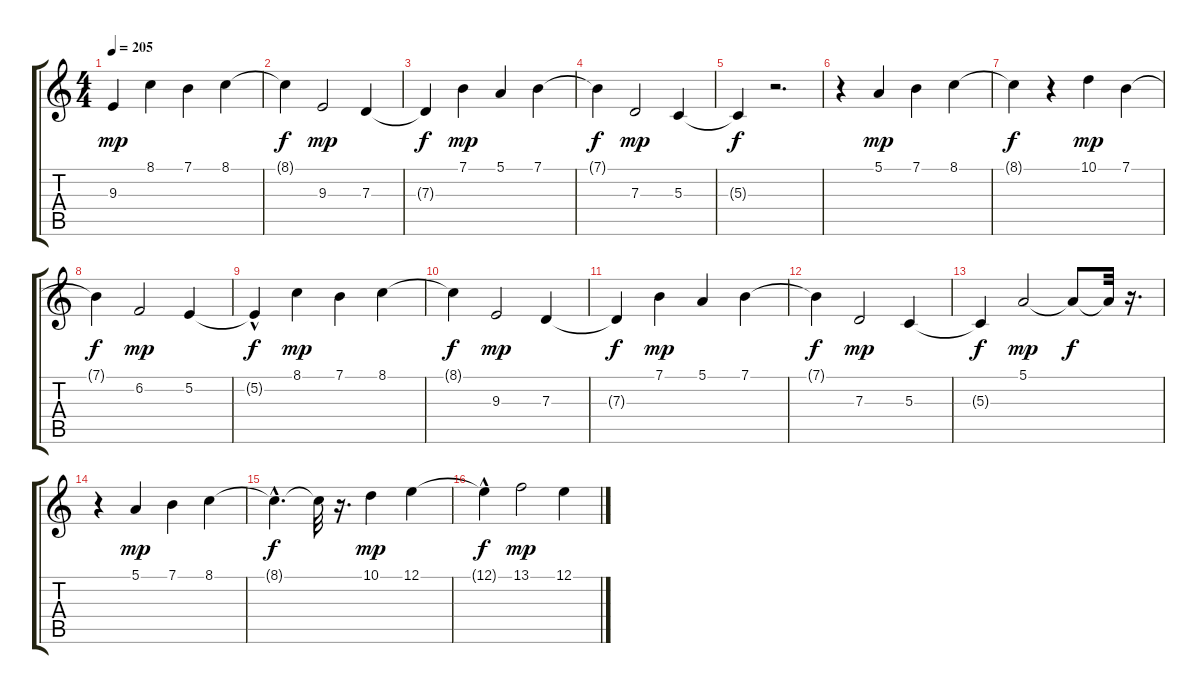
\track "" {instrument vibraphone}
\staff {score tabs}
\tuning (E4 B3 G3 D3 A2 E2) {hide}
\ts (4 4)
\tempo 205
\clef g2
\ks c
9.3.4{dy mp} 8.1.4 7.1.4 8.1.4 |
8.1{t}.4{dy f} 9.3.2{dy mp} 7.3.4 |
7.3{t}.4{dy f} 7.1.4{dy mp} 5.1.4 7.1.4 |
7.1{t}.4{dy f} 7.3.2{dy mp} 5.3.4 |
5.3{t}.4{dy f} r.2{d} |
r.4 5.1.4{dy mp} 7.1.4 8.1.4 |
8.1{t}.4{dy f} r.4 10.1.4{dy mp} 7.1.4 |
7.1{t}.4{dy f} 6.2.2{dy mp} 5.2.4 |
5.2{hac t}.4{dy f} 8.1.4{dy mp} 7.1.4 8.1.4 |
8.1{t}.4{dy f} 9.3.2{dy mp} 7.3.4 |
7.3{t}.4{dy f} 7.1.4{dy mp} 5.1.4 7.1.4 |
7.1{t}.4{dy f} 7.3.2{dy mp} 5.3.4 |
5.3{t}.4{dy f} 5.1.2{dy mp} 5.1{t}.8{dy f} 5.1{t}.32 r.16{d} |
r.4 5.1.4{dy mp} 7.1.4 8.1.4 |
8.1{hac t}.4{d dy f} 8.1{t}.32 r.16{d} 10.1.4{dy mp} 12.1.4 |
12.1{hac t}.4{dy f} 13.1.2{dy mp} 12.1.4
